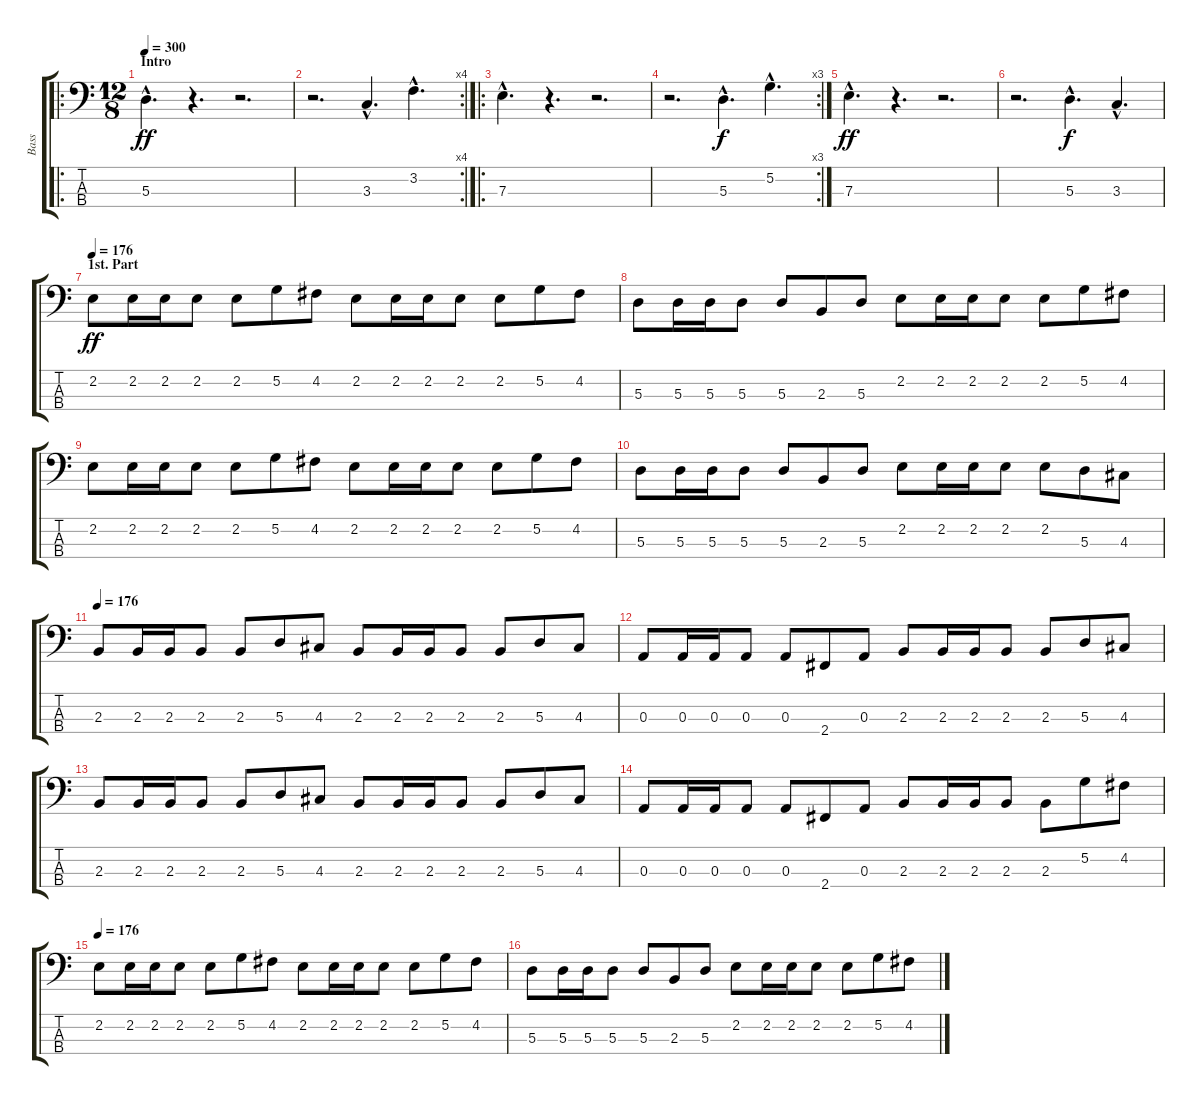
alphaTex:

\track ("Bass" "Bass") {instrument electricbasspick}
\staff {score tabs}
\tuning (G2 D2 A1 E1) {hide}
\ro
\ts (12 8)
\section ("" "Intro")
\tempo 300
\clef f4
\ks c
5.3{hac}.4{d dy ff instrument electricbasspick} r.4{d} r.2{d} |
\rc 4
r.2{d} 3.3{hac}.4{d} 3.2{hac}.4{d} |
\ro
7.3{hac}.4{d} r.4{d} r.2{d} |
\rc 3
r.2{d} 5.3{hac}.4{d dy f} 5.2{hac}.4{d} |
7.3{hac}.4{d dy ff} r.4{d} r.2{d} |
r.2{d} 5.3{hac}.4{d dy f} 3.3{hac}.4{d} |
\section ("" "1st. Part")
\tempo 176
2.2.8{dy ff} 2.2.16 2.2.16 2.2.8 2.2.8 5.2.8 4.2.8 2.2.8 2.2.16 2.2.16 2.2.8 2.2.8 5.2.8 4.2.8 |
5.3.8 5.3.16 5.3.16 5.3.8 5.3.8 2.3.8 5.3.8 2.2.8 2.2.16 2.2.16 2.2.8 2.2.8 5.2.8 4.2.8 |
2.2.8 2.2.16 2.2.16 2.2.8 2.2.8 5.2.8 4.2.8 2.2.8 2.2.16 2.2.16 2.2.8 2.2.8 5.2.8 4.2.8 |
5.3.8 5.3.16 5.3.16 5.3.8 5.3.8 2.3.8 5.3.8 2.2.8 2.2.16 2.2.16 2.2.8 2.2.8 5.3.8 4.3.8 |
\tempo 176
2.3.8 2.3.16 2.3.16 2.3.8 2.3.8 5.3.8 4.3.8 2.3.8 2.3.16 2.3.16 2.3.8 2.3.8 5.3.8 4.3.8 |
0.3.8 0.3.16 0.3.16 0.3.8 0.3.8 2.4.8 0.3.8 2.3.8 2.3.16 2.3.16 2.3.8 2.3.8 5.3.8 4.3.8 |
2.3.8 2.3.16 2.3.16 2.3.8 2.3.8 5.3.8 4.3.8 2.3.8 2.3.16 2.3.16 2.3.8 2.3.8 5.3.8 4.3.8 |
0.3.8 0.3.16 0.3.16 0.3.8 0.3.8 2.4.8 0.3.8 2.3.8 2.3.16 2.3.16 2.3.8 2.3.8 5.2.8 4.2.8 |
\tempo 176
2.2.8 2.2.16 2.2.16 2.2.8 2.2.8 5.2.8 4.2.8 2.2.8 2.2.16 2.2.16 2.2.8 2.2.8 5.2.8 4.2.8 |
5.3.8 5.3.16 5.3.16 5.3.8 5.3.8 2.3.8 5.3.8 2.2.8 2.2.16 2.2.16 2.2.8 2.2.8 5.2.8 4.2.8
